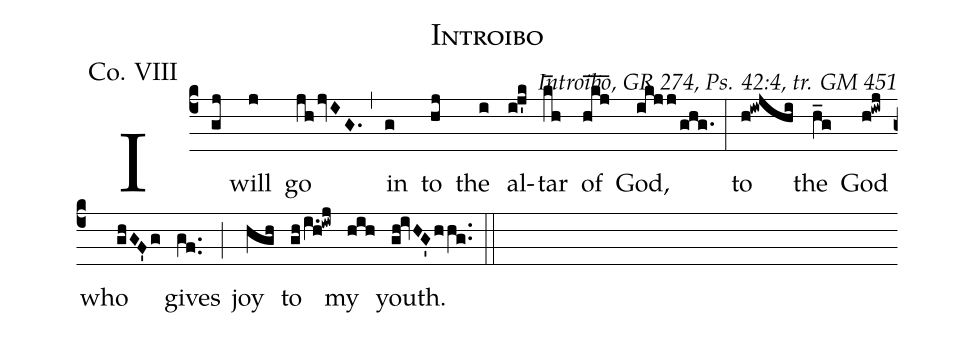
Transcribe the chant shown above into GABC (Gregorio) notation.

name: Introibo;
office-part: Communio;
mode: 8;
commentary: Introibo, GR 274, Ps. 42:4, tr. GM 451;
annotation: Co. VIII;
%%
(c4)I(gj) will(j) go(jhjvIG.)  (,) in(g) to(hj) the(i) al(ij'k)tar(k_[hl:1]h) of(h_[hl:1]k_[hl:1]j_[hl:1]) God,(ikjj/ghg.) (:) to(h!iwjhi) the(h_g) God(h!iwj) who(ghGF'g) gives(gf..) (;) joy(hgh) to(gh/i.h!iwj) my(hih)
youth.(gh!ivHG'hhg..) (::)
